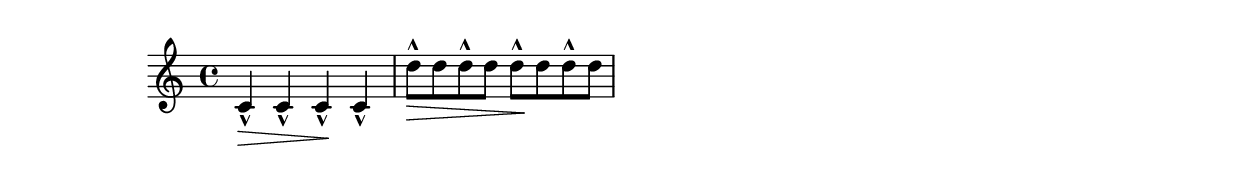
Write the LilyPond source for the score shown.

\header {

  texidoc =

  "With @code{music-map}, you can apply functions operating on a
single piece of music to an entire music expression. In this example,
the function @code{notes-to-skip} changes a note to a skip. When
applied to an entire music expression in the 1st measure, the scripts
and dynamics are left over. These are put onto the 2nd measure."

}

\version "2.17.27"

#(define (notes-to-skip m)
  "Convert all stuff with duration (notes, lyrics, bass figures, etc.) to skips.
Scripts and dynamics are maintained."
  (if (music-is-of-type? m 'rhythmic-event)
      (make-music 'SkipEvent m)
      m))


\layout { ragged-right= ##t }

foobar =  \transpose c c' { c4\>-^ c4-^ c4\!-^ c4-^  }


\relative c''  \context Voice {
  \foobar

  << \applyMusic #(lambda (x) (music-map notes-to-skip x))
     \foobar
     { d8 d d d d d d d  } >>
}
